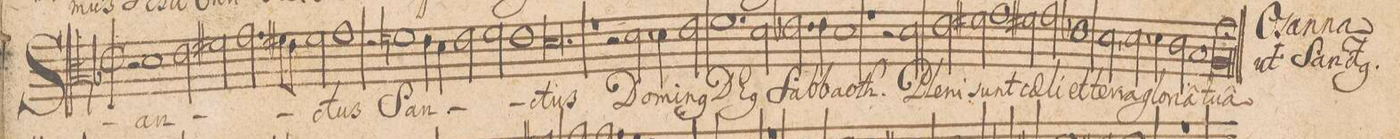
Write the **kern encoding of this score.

**kern	**text
*I"CANTVS.	*
*clefC3	*
*k[b-]	*
*met(C|)	*
*M2/1	*
2r	.
1d\	San-
*2\right	*
2e\	.
=2-	=2-
2f#X\	.
2.g\	.
8f#X\L	.
8e\J	.
2f#\	.
=3-	=3-
1g\	-ctus
2r	.
1fn\	San-
=4-	=4-
4e\	.
4d\	.
2e\	.
2f\	.
=5-	=5-
1e\	.
0.d\	-ctus
=6-	=6-
=7-	=7-
1r	.
2r	.
2.d\	Do-
=8-	=8-
4d\	-mi-
2e\	-n(us)
1.f\	DE-
=9-	=9-
2d\	-(us)
2.e-X\	Sab-
4e-\	-ba-
=10-	=10-
1d\	-oth.
1r	.
=11-	=11-
2r	.
2d\	Ple-
2e\	-ni
2f#X\	sunt
=12-	=12-
1g\	cae-
2f#X\	-li
2g\	et
=13-	=13-
1e-X\	ter-
2d,\	-ra
2.d\	glo-
=14-	=14-
4d\	-ri-
2c\	-â
1B-/	tu-
=15-	=15-
0A/;	-â
=16||-	=16||-
*M2/1	*
*met(C|)	*
*-	*-
